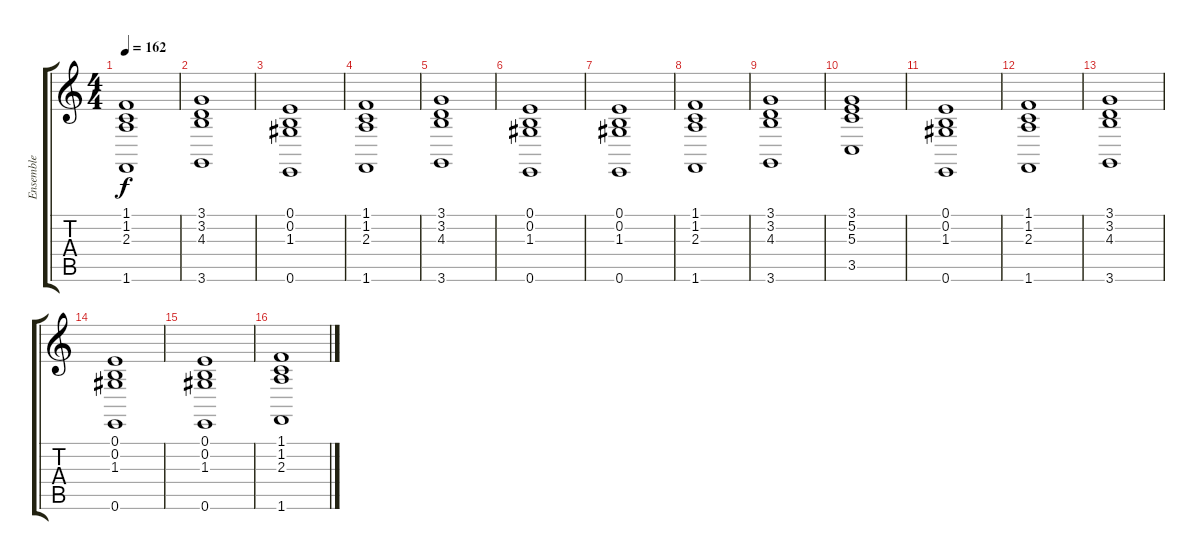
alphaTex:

\track ("Ensemble" "Ensemble") {instrument stringensemble1}
\staff {score tabs}
\tuning (E4 B3 G3 D3 A2 E2) {hide}
\ts (4 4)
\tempo 162
\clef g2
\ks c
(1.1 1.2 2.3 1.6).1{dy f} |
(3.1 3.2 4.3 3.6).1 |
\section ("" "")
(0.1 0.2 1.3 0.6).1 |
(1.1 1.2 2.3 1.6).1 |
(3.1 3.2 4.3 3.6).1 |
(0.1 0.2 1.3 0.6).1 |
(0.1 0.2 1.3 0.6).1 |
(1.1 1.2 2.3 1.6).1 |
(3.1 3.2 4.3 3.6).1 |
(3.1 5.2 5.3 3.5).1 |
\section ("" "")
(0.1 0.2 1.3 0.6).1 |
(1.1 1.2 2.3 1.6).1 |
(3.1 3.2 4.3 3.6).1 |
(0.1 0.2 1.3 0.6).1 |
(0.1 0.2 1.3 0.6).1 |
(1.1 1.2 2.3 1.6).1
